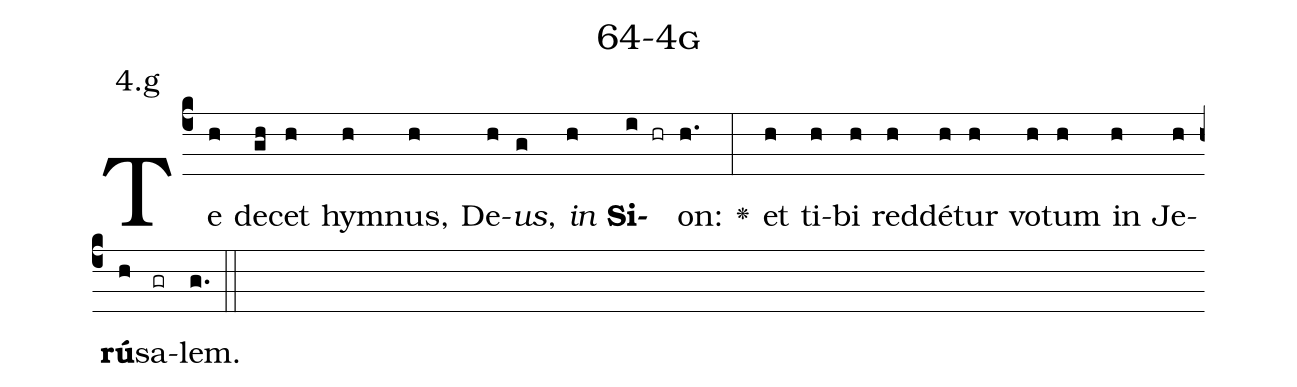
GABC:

name: 64-4g;
annotation: 4.g;
%%
(c4)Te(h) de(gh)cet(h) hym(h)nus,(h) De(h)<i>us</i>,(g) <i>in</i>(h) <b>Si</b>(i hr)on:(h.) <v>\greheightstar</v>(:) et(h) ti(h)bi(h) red(h)dé(h)tur(h) vo(h)tum(h) in(h) Je(h)<b>rú</b>(h)sa(gr)lem.(g.) (::)


%E(h) u(h) o(h) u(h) a(h) e.(g.) (::)
